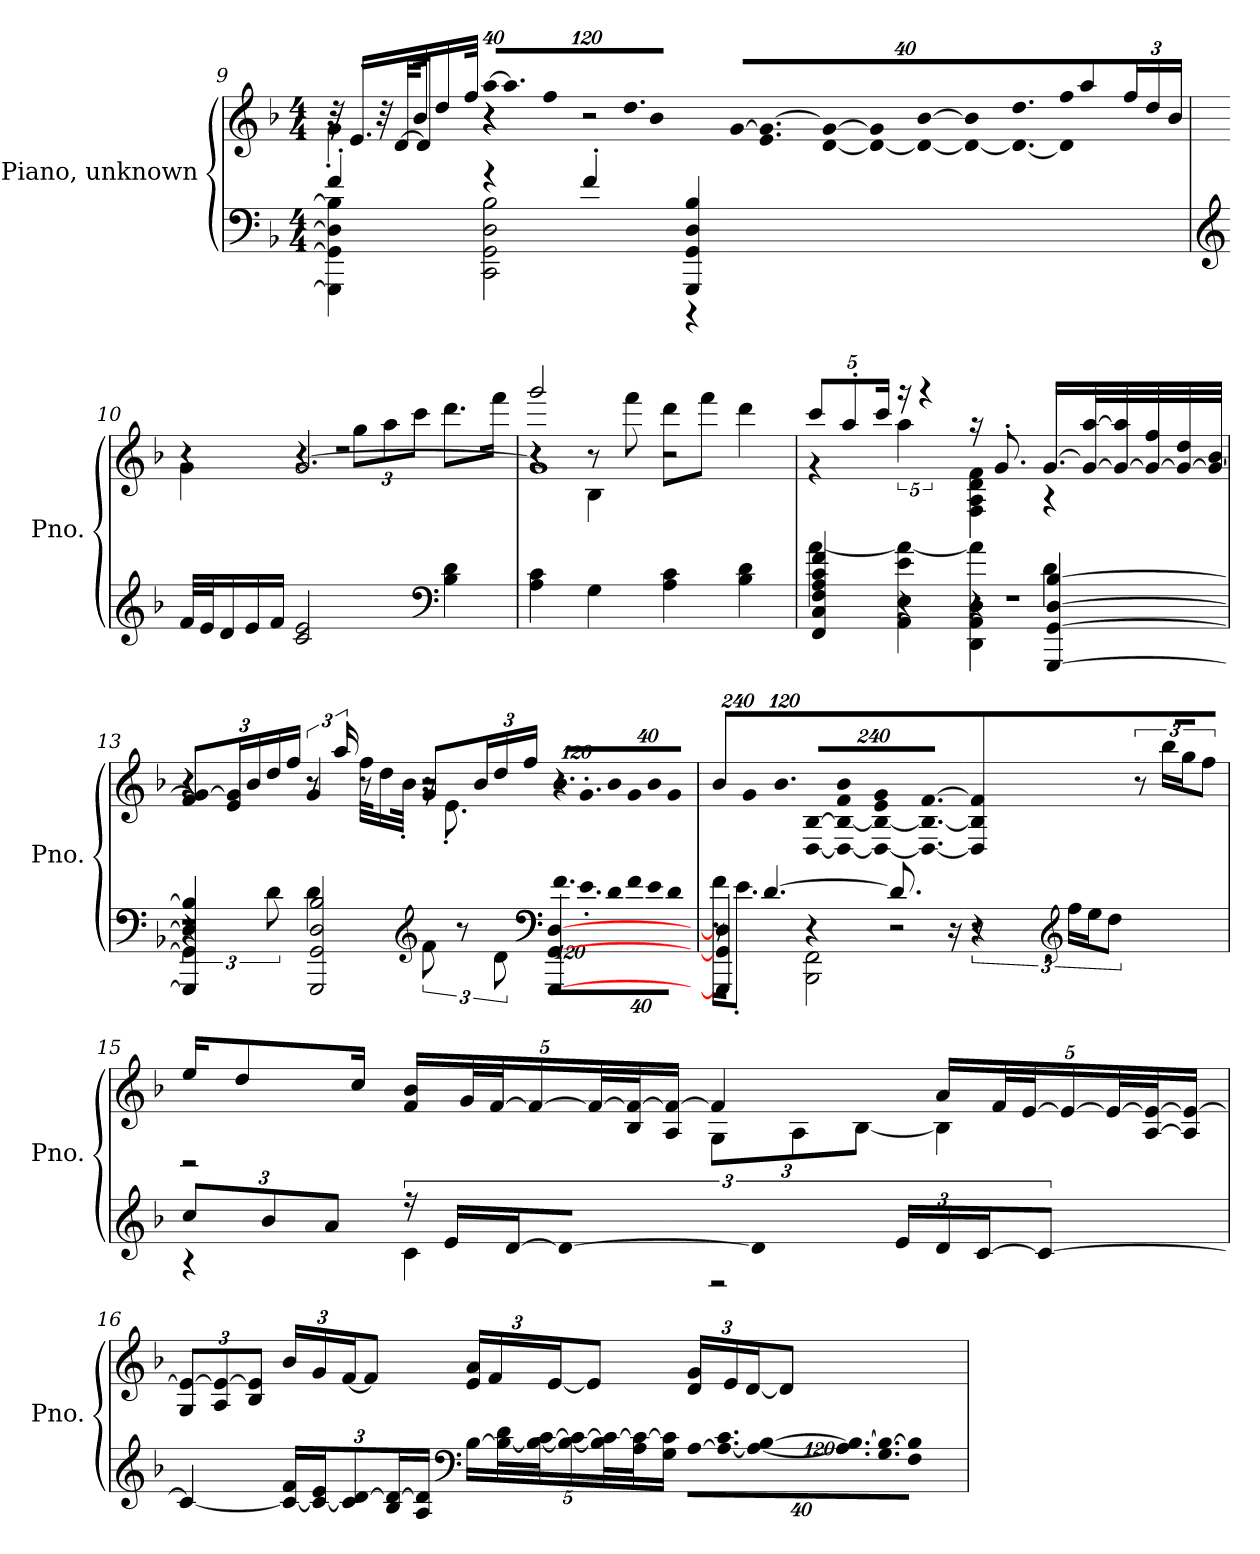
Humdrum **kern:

**kern	**kern
*part1	*part1
*staff2	*staff1
*I"Piano, unknown	*
*I'Pno.	*
!!LO:LB:g=z
*clefF4	*clefG2
*k[b-]	*k[b-]
*M4/4	*M4/4
=9	=9
*^	*^
*	*	*	*^
4f'/	4GGG\] 4GG\] 4D\] 4B-\]	32r	4g'\	16r
.	.	16.e'/LL	.	.
.	.	.	.	32r
.	.	.	.	[32d/KKL
.	.	32b-/K	.	8d/J]
.	.	16dd/	.	.
.	.	32ff/JJk	.	.
*	*	*Xbrackettup	*	*
!	!	!LO:N:vis=32	!	!
4r	2CC\ 2GG\ 2D\ 2B-\	[640%23aa/KLL	4r	4r
!	!	!LO:N:vis=16.	!	!
.	.	960%103aa/]	.	.
!	!	!LO:N:vis=64	!	!
.	.	960%17ff/KL	.	.
!	!	!LO:N:vis=32.	!	!
.	.	1920%103dd/	.	.
!	!	!LO:N:vis=32	!	!
.	.	640%23b-/JJJ	.	.
4f'/	.	.	2r	2r
!	!	!LO:N:vis=32	!	!
.	.	[640%23g/LLL	.	.
!	!	!LO:N:vis=32.	!	!
.	.	1920%103e/ 1920%103g/_	.	.
!	!	!LO:N:vis=64	!	!
.	.	[960%17d/ 960%17g/_L	.	.
!	!	!LO:N:vis=64	!	!
.	.	960%17d/_ 960%17g/]	.	.
!	!	!LO:N:vis=64	!	!
.	.	960%17d/_ [960%17b-/	.	.
!	!	!LO:N:vis=64	!	!
.	.	960%17d/_ 960%17b-/]J	.	.
!	!	!LO:N:vis=32.	!	!
.	.	1920%103d/_ 1920%103dd/	.	.
!	!	!LO:N:vis=32	!	!
.	.	640%23d/] 640%23ff/JJ	.	.
4GGG/ 4GG/ 4D/ 4B-/	4r	.	.	.
.	.	8aa/	.	.
.	.	24ff/L	.	.
.	.	24dd/	.	.
.	.	24b-/JJ	.	.
1920ryy	1920ryy	.	1920ryy	1920ryy
*v	*v	*	*	*
!!LO:LB:g=z	!!	!!
=10	=10	=10	=10
*clefG2	*	*	*
32f/LLL	1r	4g\	4r
32e/J	.	.	.
16d/	.	.	.
16e/	.	.	.
16f/JJ	.	.	.
2c/ 2e/	.	4r	[2.g/
.	.	12gg\L	.
.	.	12aa\	.
.	.	12ccc\J	.
*clefF4	*	*	*
4B-\ 4d\	.	8.ddd\L	.
.	.	16fff\Jk	.
=11	=11	=11	=11
*	*	*	*^
4A\ 4c\	2ggg/	4r	1g]	4r
4G\	.	8r	.	4B-\
.	.	8fff\	.	.
4A\ 4c\	2r	8ddd\L	.	2r
.	.	8fff\J	.	.
4B-\ 4d\	.	4ddd\	.	.
*	*v	*v	*v	*v
=12	=12
*^	*
*	*^	*
*	*	*	*brackettup
*	*	*	*^
1r	[4a\	4FF/ 4C/ 4F/ 4A/ 4c/ 4f/	10ccc/L	4r
.	.	.	10aa'/	.
.	.	.	20ccc/Jk	.
.	4AA\ 4E\ 4e\ 4a\_	4r	20r	4aa\
.	.	.	5r	.
.	4DD\ 4AA\ 4D\ 4a\]	4r	16r	4F\ 4A\ 4d\ 4f\
.	.	.	8.g'/	.
.	4d\	[4GGG/ [4GG/ [4D/ [4B-/	[16.g/LL	4r
.	.	.	32g/_ [32aa/L	.
.	.	.	32g/_ 32aa/]	.
.	.	.	32g/_ 32ff/	.
.	.	.	32g/_ 32dd/	.
.	.	.	32g/_ 32b-/JJJ	.
*	*	*	*v	*v
!!LO:LB:g=z
=13	=13	=13	=13
*	*	*	*Xbrackettup
*	*	*	*^
*	*	*	*	*^
1r	6r	4GGG/] 4GG/] 4D/] 4B-/]	12f/ 12g/_L	4r	4r
.	.	.	24e/ 24g/]L	.	.
.	.	.	24b-/	.	.
.	12d\	.	24dd/	.	.
.	.	.	24ff/JJ	.	.
*	*	*	*brackettup	*	*
.	4d\	2GGG/ 2GG/ 2D/ 2B-/	12r	8r	4g/
.	.	.	24aa/	.	.
.	.	.	8r	32ff\KLL	.
.	.	.	.	16dd\	.
.	.	.	.	32b-'\JJk	.
*clefG2	*	*	*	*	*
.	12f\	.	8g/L	16r	2r
.	.	.	.	8.e'\	.
.	12r	.	.	.	.
*	*	*	*Xbrackettup	*	*
.	.	.	24b-/L	.	.
.	12d\	.	24dd/	.	.
.	.	.	24ff/JJ	.	.
*clefF4	*	*	*	*	*
*	*Xbrackettup	*	*	*	*
!	!LO:N:vis=32.	!	!LO:N:vis=32.	!	!
.	1920%103f\LLL	[4GGG/ [4GG/ [4D/	1920%103b-/LLL	4r	.
!	!LO:N:vis=32.	!	!LO:N:vis=32.	!	!
.	1920%103e'\	.	1920%103g'/	.	.
!	!LO:N:vis=32	!	!LO:N:vis=32	!	!
.	640%23d\	.	640%23b-/	.	.
!	!LO:N:vis=32	!	!LO:N:vis=32	!	!
.	640%23f\	.	640%23g/	.	.
!	!LO:N:vis=32	!	!LO:N:vis=32	!	!
.	640%23e\	.	640%23b-/	.	.
!	!LO:N:vis=32	!	!LO:N:vis=32	!	!
.	640%23d\JJJ	.	640%23g/JJJ	.	.
960ryy	.	960ryy	.	960ryy	960ryy
!!LO:LB:g=z
=14	=14	=14	=14	=14	=14
!	!	!	!LO:N:vis=16	!	!
*	*	*	*v	*v	*v
8r	16f\KL	4GGG/] 4GG/] 4D/]	1920%137b-/LL
.	8.e'\J	.	.
!	!	!	!LO:N:vis=16
.	.	.	1920%137g/
[4.d/	.	.	.
!	!	!	!LO:N:vis=16.
.	.	.	960%103b-/JJ
!	!	!	!LO:N:vis=16
.	2BBB-\ 2FF\	4r	[1920%137D/ [1920%137B-/LL
!	!	!	!LO:N:vis=32
.	.	.	640%23D/_ 640%23B-/_ 640%23f/ 640%23b-/L
!	!	!	!LO:N:vis=32
.	.	.	640%23D/_ 640%23B-/_ 640%23e/ 640%23g/J
!	!	!	!LO:N:vis=16.
.	.	.	960%103D/_ 960%103B-/_ [960%103f/JJ
8.d/]	.	2r	.
.	.	.	4D/] 4B-/] 4f/]
16r	.	.	.
*	*brackettup	*	*
4r	12r	.	.
*	*	*	*brackettup
.	.	.	12r
*clefG2	*	*	*
.	24ff\LL	.	.
.	.	.	24bb-\LL
*	*Xbrackettup	*	*
.	24ee\J	.	.
*	*	*	*Xbrackettup
.	.	.	24gg\J
.	12dd\J	.	.
.	.	.	12ff\J
1920ryy	1920ryy	1920ryy	.
*	*v	*v	*
=15	=15	=15
*	*	*^
12cc/L	4r	16ee/KL	2r
.	.	8dd/	.
12b-/	.	.	.
12a/J	.	.	.
.	.	16cc/Jk	.
*brackettup	*	*	*
24r	4c\	20f/ 20b-/LL	.
24e/LL	.	.	.
.	.	40g/L	.
.	.	[40f/J	.
[24d/J	.	.	.
.	.	20f/_	.
8d/J_	.	.	.
.	.	40f/L_	.
.	.	40B-/ 40f/_J	.
.	.	20A/ 20f/_JJ	.
4d/]	2r	4f/]	12G\L
.	.	.	12A\
.	.	.	[12B-\J
*Xbrackettup	*	*	*
24e/LL	.	20a/LL	4B-\]
24d/	.	.	.
.	.	40f/L	.
.	.	[40e/J	.
[24c/J	.	.	.
.	.	20e/_	.
8c/J_	.	.	.
.	.	40e/L_	.
.	.	[40A/ 40e/_J	.
.	.	20A/] 20e/_JJ	.
*v	*v	*	*
*	*v	*v
!!LO:PB:g=z
=16	=16
4c/_	12G/ 12e/_L
.	12A/ 12e/_
.	12B-/ 12e/]J
24c/_ 24f/LL	24b-/LL
24c/_ 24e/J	24g/
12c/] [12d/	[24f/J
.	8f/J]
24B-/ 24d/_L	.
24A/ 24d/]JJ	.
*clefF4	*
[20B-\LL	24e/ 24a/LL
.	24f/
40B-\_ 40d\L	.
40B-\_ [40c\J	.
.	[24e/J
20B-\_ 20c\_	.
.	8e/J]
40B-\] 40c\_L	.
40A\ 40c\_J	.
20G\ 20c\]JJ	.
!LO:N:vis=32	!
[640%23A\LLL	24d/ 24g/LL
!LO:N:vis=32.	!
1920%103A\_ 1920%103c\	.
.	24e/
.	[24d/J
!LO:N:vis=64	!
960%17A\_ [960%17B-\K	.
!LO:N:vis=32.	!
1920%103A\] 1920%103B-\_	.
.	8d/J]
!LO:N:vis=32.	!
1920%103G\ 1920%103B-\_	.
!LO:N:vis=32	!
640%23F\ 640%23B-\]JJJ	.
.	1920ryy
=	=
*-	*-
